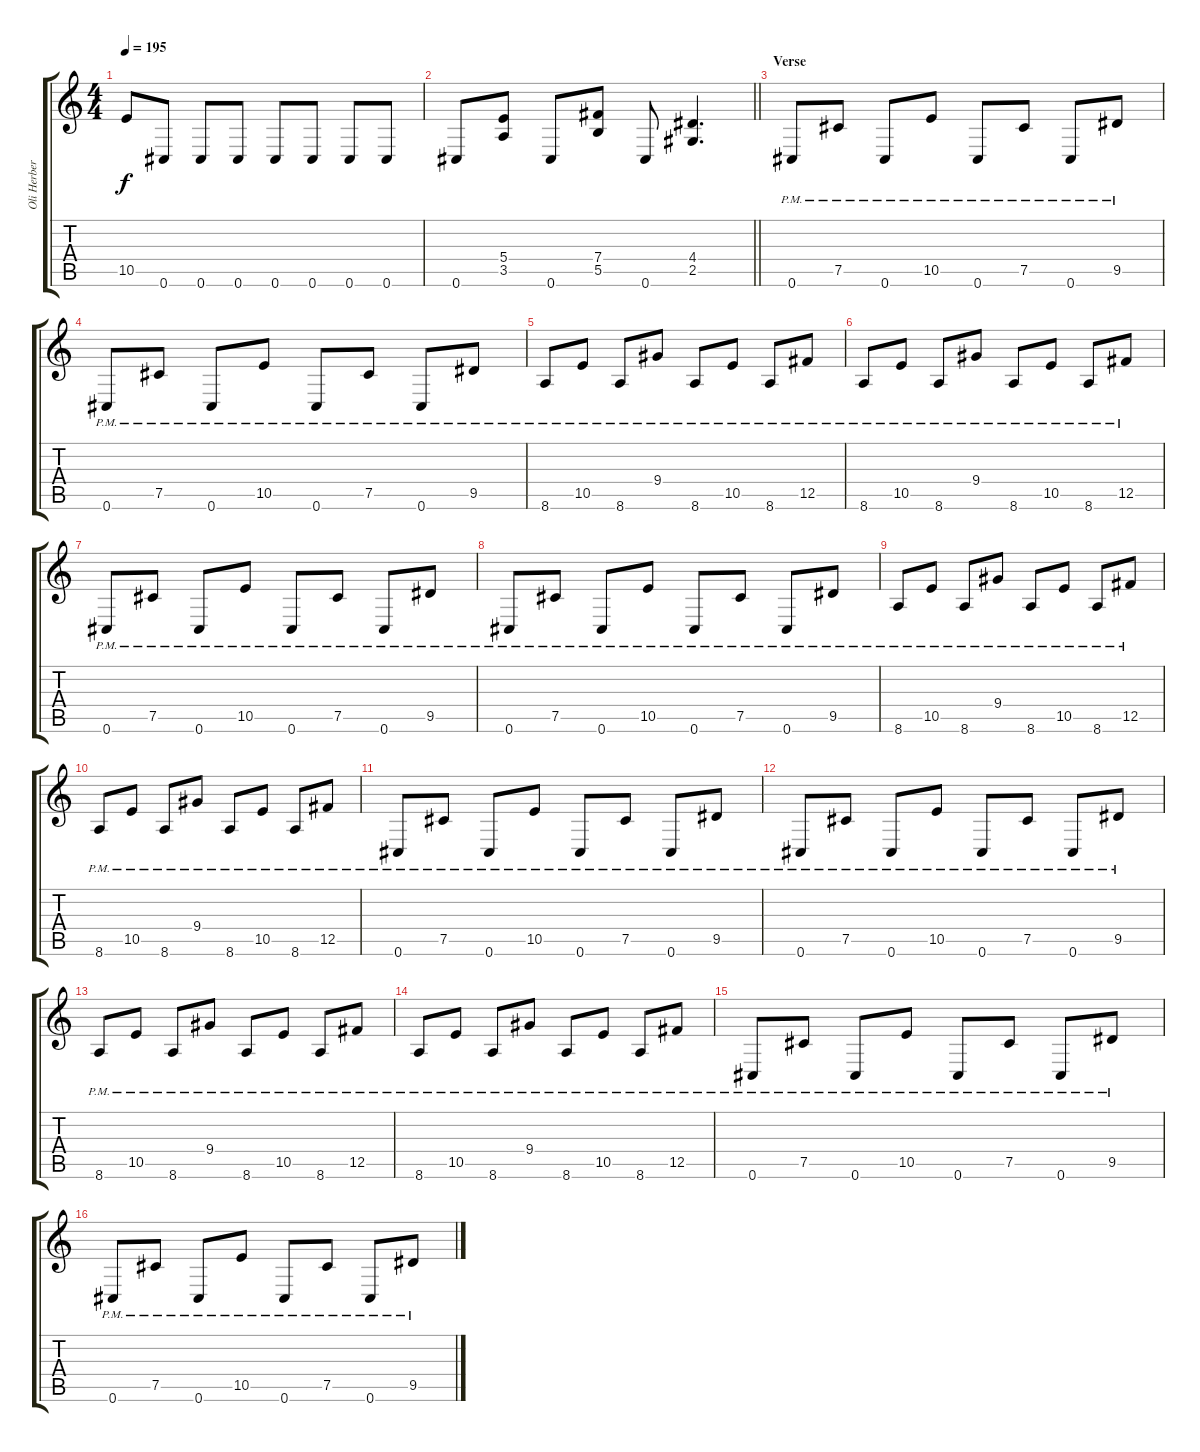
\track ("Oli Herbert" "Oli Herber") {instrument distortionguitar}
\staff {score tabs}
\tuning (Db4 Ab3 E3 B2 Gb2 Db2) {hide}
\ts (4 4)
\tempo 195
\clef g2
\ks c
10.5.8{dy f} 0.6.8 0.6.8 0.6.8 0.6.8 0.6.8 0.6.8 0.6.8 |
\barLineRight lightlight
0.6.8 (5.4 3.5).8 0.6.8 (7.4 5.5).8 0.6.8 (4.4 2.5).4{d} |
\section ("" "Verse")
0.6{pm}.8 7.5{pm}.8 0.6{pm}.8 10.5{pm}.8 0.6{pm}.8 7.5{pm}.8 0.6{pm}.8 9.5{pm}.8 |
0.6{pm}.8 7.5{pm}.8 0.6{pm}.8 10.5{pm}.8 0.6{pm}.8 7.5{pm}.8 0.6{pm}.8 9.5{pm}.8 |
8.6{pm}.8 10.5{pm}.8 8.6{pm}.8 9.4{pm}.8 8.6{pm}.8 10.5{pm}.8 8.6{pm}.8 12.5{pm}.8 |
8.6{pm}.8 10.5{pm}.8 8.6{pm}.8 9.4{pm}.8 8.6{pm}.8 10.5{pm}.8 8.6{pm}.8 12.5{pm}.8 |
0.6{pm}.8 7.5{pm}.8 0.6{pm}.8 10.5{pm}.8 0.6{pm}.8 7.5{pm}.8 0.6{pm}.8 9.5{pm}.8 |
0.6{pm}.8 7.5{pm}.8 0.6{pm}.8 10.5{pm}.8 0.6{pm}.8 7.5{pm}.8 0.6{pm}.8 9.5{pm}.8 |
8.6{pm}.8 10.5{pm}.8 8.6{pm}.8 9.4{pm}.8 8.6{pm}.8 10.5{pm}.8 8.6{pm}.8 12.5{pm}.8 |
8.6{pm}.8 10.5{pm}.8 8.6{pm}.8 9.4{pm}.8 8.6{pm}.8 10.5{pm}.8 8.6{pm}.8 12.5{pm}.8 |
0.6{pm}.8 7.5{pm}.8 0.6{pm}.8 10.5{pm}.8 0.6{pm}.8 7.5{pm}.8 0.6{pm}.8 9.5{pm}.8 |
0.6{pm}.8 7.5{pm}.8 0.6{pm}.8 10.5{pm}.8 0.6{pm}.8 7.5{pm}.8 0.6{pm}.8 9.5{pm}.8 |
8.6{pm}.8 10.5{pm}.8 8.6{pm}.8 9.4{pm}.8 8.6{pm}.8 10.5{pm}.8 8.6{pm}.8 12.5{pm}.8 |
8.6{pm}.8 10.5{pm}.8 8.6{pm}.8 9.4{pm}.8 8.6{pm}.8 10.5{pm}.8 8.6{pm}.8 12.5{pm}.8 |
0.6{pm}.8 7.5{pm}.8 0.6{pm}.8 10.5{pm}.8 0.6{pm}.8 7.5{pm}.8 0.6{pm}.8 9.5{pm}.8 |
0.6{pm}.8 7.5{pm}.8 0.6{pm}.8 10.5{pm}.8 0.6{pm}.8 7.5{pm}.8 0.6{pm}.8 9.5{pm}.8
